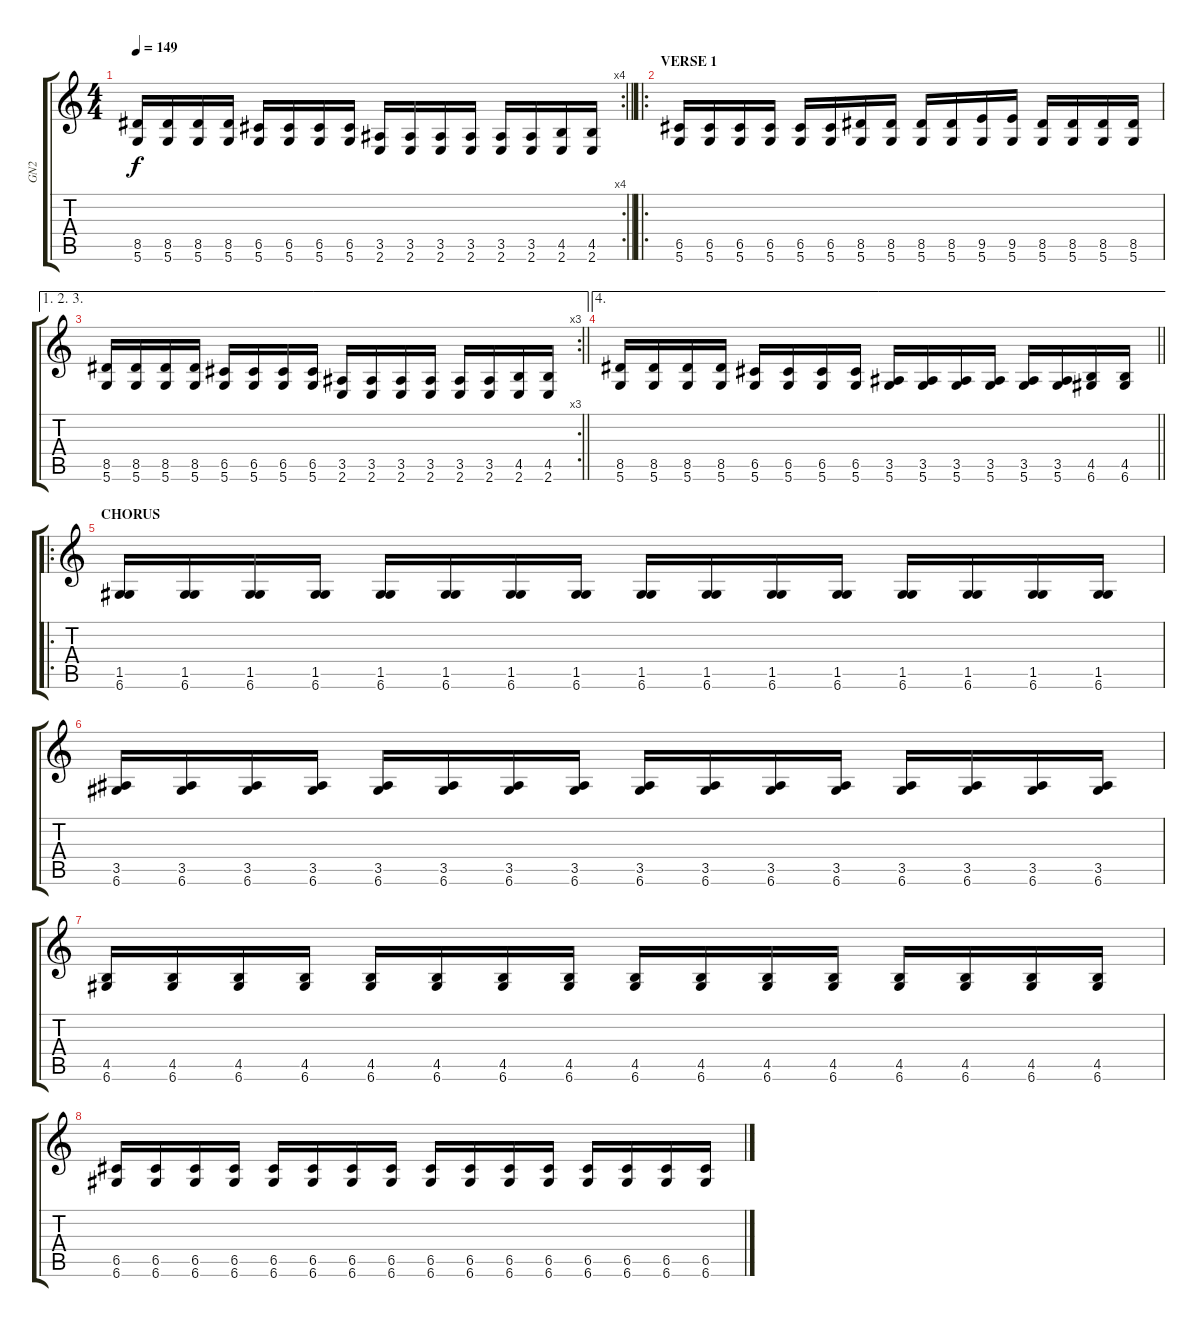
\track ("GN2" "GN2") {instrument overdrivenguitar}
\staff {score tabs}
\tuning (D4 A3 F3 C3 G2 D2) {hide}
\rc 4
\ts (4 4)
\tempo 149
\clef g2
\barLineRight lightlight
\ks c
(8.5 5.6).16{dy f} (8.5 5.6).16 (8.5 5.6).16 (8.5 5.6).16 (6.5 5.6).16 (6.5 5.6).16 (6.5 5.6).16 (6.5 5.6).16 (3.5 2.6).16 (3.5 2.6).16 (3.5 2.6).16 (3.5 2.6).16 (3.5 2.6).16 (3.5 2.6).16 (4.5 2.6).16 (4.5 2.6).16 |
\ro
\section ("" "VERSE 1")
(6.5 5.6).16 (6.5 5.6).16 (6.5 5.6).16 (6.5 5.6).16 (6.5 5.6).16 (6.5 5.6).16 (8.5 5.6).16 (8.5 5.6).16 (8.5 5.6).16 (8.5 5.6).16 (9.5 5.6).16 (9.5 5.6).16 (8.5 5.6).16 (8.5 5.6).16 (8.5 5.6).16 (8.5 5.6).16 |
\ae (1 2 3)
\rc 3
\barLineRight lightlight
(8.5 5.6).16 (8.5 5.6).16 (8.5 5.6).16 (8.5 5.6).16 (6.5 5.6).16 (6.5 5.6).16 (6.5 5.6).16 (6.5 5.6).16 (3.5 2.6).16 (3.5 2.6).16 (3.5 2.6).16 (3.5 2.6).16 (3.5 2.6).16 (3.5 2.6).16 (4.5 2.6).16 (4.5 2.6).16 |
\ae 4
\barLineRight lightlight
(8.5 5.6).16 (8.5 5.6).16 (8.5 5.6).16 (8.5 5.6).16 (6.5 5.6).16 (6.5 5.6).16 (6.5 5.6).16 (6.5 5.6).16 (3.5 5.6).16 (3.5 5.6).16 (3.5 5.6).16 (3.5 5.6).16 (3.5 5.6).16 (3.5 5.6).16 (4.5 6.6).16 (4.5 6.6).16 |
\ro
\section ("" "CHORUS")
(1.5 6.6).16 (1.5 6.6).16 (1.5 6.6).16 (1.5 6.6).16 (1.5 6.6).16 (1.5 6.6).16 (1.5 6.6).16 (1.5 6.6).16 (1.5 6.6).16 (1.5 6.6).16 (1.5 6.6).16 (1.5 6.6).16 (1.5 6.6).16 (1.5 6.6).16 (1.5 6.6).16 (1.5 6.6).16 |
(3.5 6.6).16 (3.5 6.6).16 (3.5 6.6).16 (3.5 6.6).16 (3.5 6.6).16 (3.5 6.6).16 (3.5 6.6).16 (3.5 6.6).16 (3.5 6.6).16 (3.5 6.6).16 (3.5 6.6).16 (3.5 6.6).16 (3.5 6.6).16 (3.5 6.6).16 (3.5 6.6).16 (3.5 6.6).16 |
(4.5 6.6).16 (4.5 6.6).16 (4.5 6.6).16 (4.5 6.6).16 (4.5 6.6).16 (4.5 6.6).16 (4.5 6.6).16 (4.5 6.6).16 (4.5 6.6).16 (4.5 6.6).16 (4.5 6.6).16 (4.5 6.6).16 (4.5 6.6).16 (4.5 6.6).16 (4.5 6.6).16 (4.5 6.6).16 |
(6.5 6.6).16 (6.5 6.6).16 (6.5 6.6).16 (6.5 6.6).16 (6.5 6.6).16 (6.5 6.6).16 (6.5 6.6).16 (6.5 6.6).16 (6.5 6.6).16 (6.5 6.6).16 (6.5 6.6).16 (6.5 6.6).16 (6.5 6.6).16 (6.5 6.6).16 (6.5 6.6).16 (6.5 6.6).16
